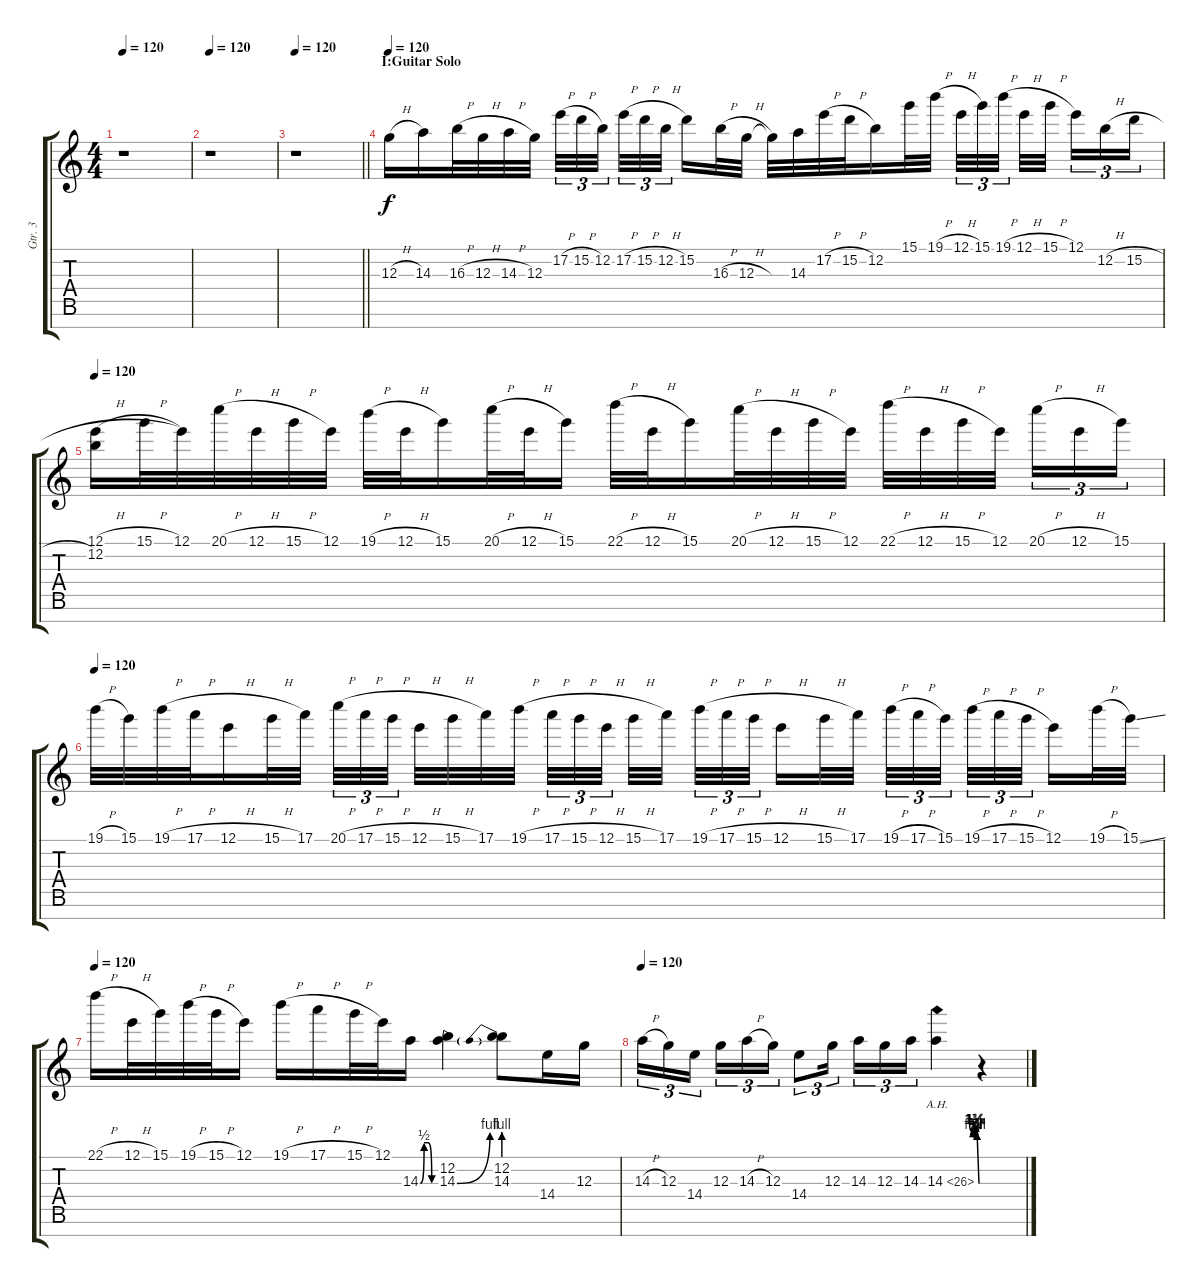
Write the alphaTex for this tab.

\track ("Gtr. 3" "Gtr. 3") {instrument distortionguitar}
\staff {score tabs}
\tuning (E4 B3 G3 D3 A2 E2 B1) {hide}
\ts (4 4)
\tempo 120
\clef g2
\ks c
r.1{dy f} |
\tempo 120
r.1 |
\tempo 120
\barLineRight lightlight
r.1 |
\section ("" "I:Guitar Solo")
\tempo 120
12.3{h}.16 14.3.16 16.3{h}.32 12.3{h}.32 14.3{h}.32 12.3.32 17.2{h}.32{tu (3 2)} 15.2{h}.32{tu (3 2)} 12.2.32{tu (3 2) beam splitsecondary} 17.2{h}.32{tu (3 2)} 15.2{h}.32{tu (3 2)} 12.2{h}.32{tu (3 2) beam splitsecondary} 15.2.16 16.3{h}.32 12.3{h}.32 12.3{t}.32 14.3.32 17.2{h}.32 15.2{h}.32 12.2.16 15.1.32 19.1{h}.32 12.1{h}.32{tu (3 2)} 15.1.32{tu (3 2)} 19.1{h}.32{tu (3 2) beam splitsecondary} 12.1{h}.32 15.1{h}.32{beam splitsecondary} 12.1.16{tu (3 2)} 12.2{h}.16{tu (3 2)} 15.2{h}.16{tu (3 2)} |
\tempo 120
(12.1{h} 12.2).16 15.1{h}.32 12.1.32 20.1{h}.32 12.1{h}.32 15.1{h}.32 12.1.32 19.1{h}.32 12.1{h}.32 15.1.16 20.1{h}.32 12.1{h}.32 15.1.16 22.1{h}.32 12.1{h}.32 15.1.16 20.1{h}.32 12.1{h}.32 15.1{h}.32 12.1.32 22.1{h}.32 12.1{h}.32 15.1{h}.32 12.1.32{beam splitsecondary} 20.1{h}.16{tu (3 2)} 12.1{h}.16{tu (3 2)} 15.1.16{tu (3 2)} |
\tempo 120
19.1{h}.32 15.1.32 19.1{h}.32 17.1{h}.32 12.1{h}.16 15.1{h}.32 17.1.32 20.1{h}.32{tu (3 2)} 17.1{h}.32{tu (3 2)} 15.1{h}.32{tu (3 2) beam splitsecondary} 12.1{h}.32 15.1{h}.32 17.1.32 19.1{h}.32{beam splitsecondary} 17.1{h}.32{tu (3 2)} 15.1{h}.32{tu (3 2)} 12.1{h}.32{tu (3 2)} 15.1{h}.32 17.1.32{beam splitsecondary} 19.1{h}.32{tu (3 2)} 17.1{h}.32{tu (3 2)} 15.1{h}.32{tu (3 2) beam splitsecondary} 12.1{h}.16 15.1{h}.32 17.1.32 19.1{h}.32{tu (3 2)} 17.1{h}.32{tu (3 2)} 15.1.32{tu (3 2) beam splitsecondary} 19.1{h}.32{tu (3 2)} 17.1{h}.32{tu (3 2)} 15.1{h}.32{tu (3 2) beam splitsecondary} 12.1.16 19.1{h}.32 15.1{ss}.32 |
\tempo 120
22.1{h}.16 12.1{h}.32 15.1.32 19.1{h}.32 15.1{h}.32 12.1.16 19.1{h}.16 17.1{h}.16 15.1{h}.32 12.1.32 14.3{be (custom 0 0 15 2 30 2 45 0 60 0)}.16 (12.2 14.3{be (bend 0 0 60 4)}).4 (12.2 14.3{be (prebend 0 4 60 4)}).8 14.4.16 12.3.16 |
\tempo 120
14.3{h}.16{tu (3 2)} 12.3.16{tu (3 2)} 14.4.16{tu (3 2) beam splitsecondary} 12.3.16{tu (3 2)} 14.3{h}.16{tu (3 2)} 12.3.16{tu (3 2)} 14.4.8{tu (3 2)} 12.3.16{tu (3 2) beam splitsecondary} 14.3.16{tu (3 2)} 12.3.16{tu (3 2)} 14.3.16{tu (3 2)} 14.3{be (custom 0 0 20 4 30 4 34 5 37 3 41 5 44 3 47 5 50 3 54 5 57 3 60 4) ah 12}.4 r.4
